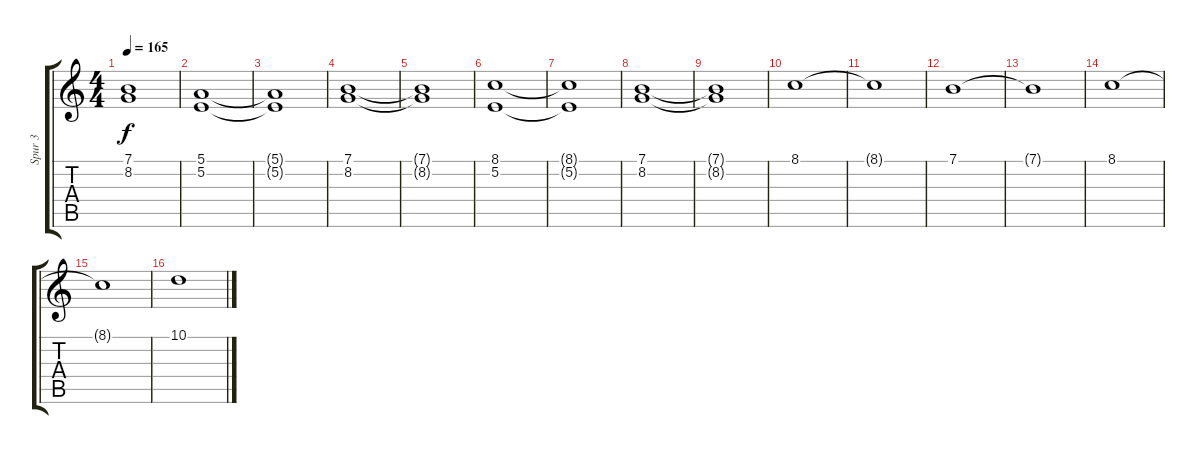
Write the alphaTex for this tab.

\track ("Spur 3" "Spur 3") {instrument pad4choir}
\staff {score tabs}
\tuning (E4 B3 G3 D3 A2 E2) {hide}
\ts (4 4)
\tempo 165
\clef g2
\ks c
(7.1{t} 8.2{t}).1{dy f} |
(5.1 5.2).1 |
(5.1{t} 5.2{t}).1 |
(7.1 8.2).1 |
(7.1{t} 8.2{t}).1 |
(8.1 5.2).1 |
(8.1{t} 5.2{t}).1 |
(7.1 8.2).1 |
(7.1{t} 8.2{t}).1 |
8.1.1 |
8.1{t}.1 |
7.1.1 |
7.1{t}.1 |
8.1.1 |
8.1{t}.1 |
10.1.1
